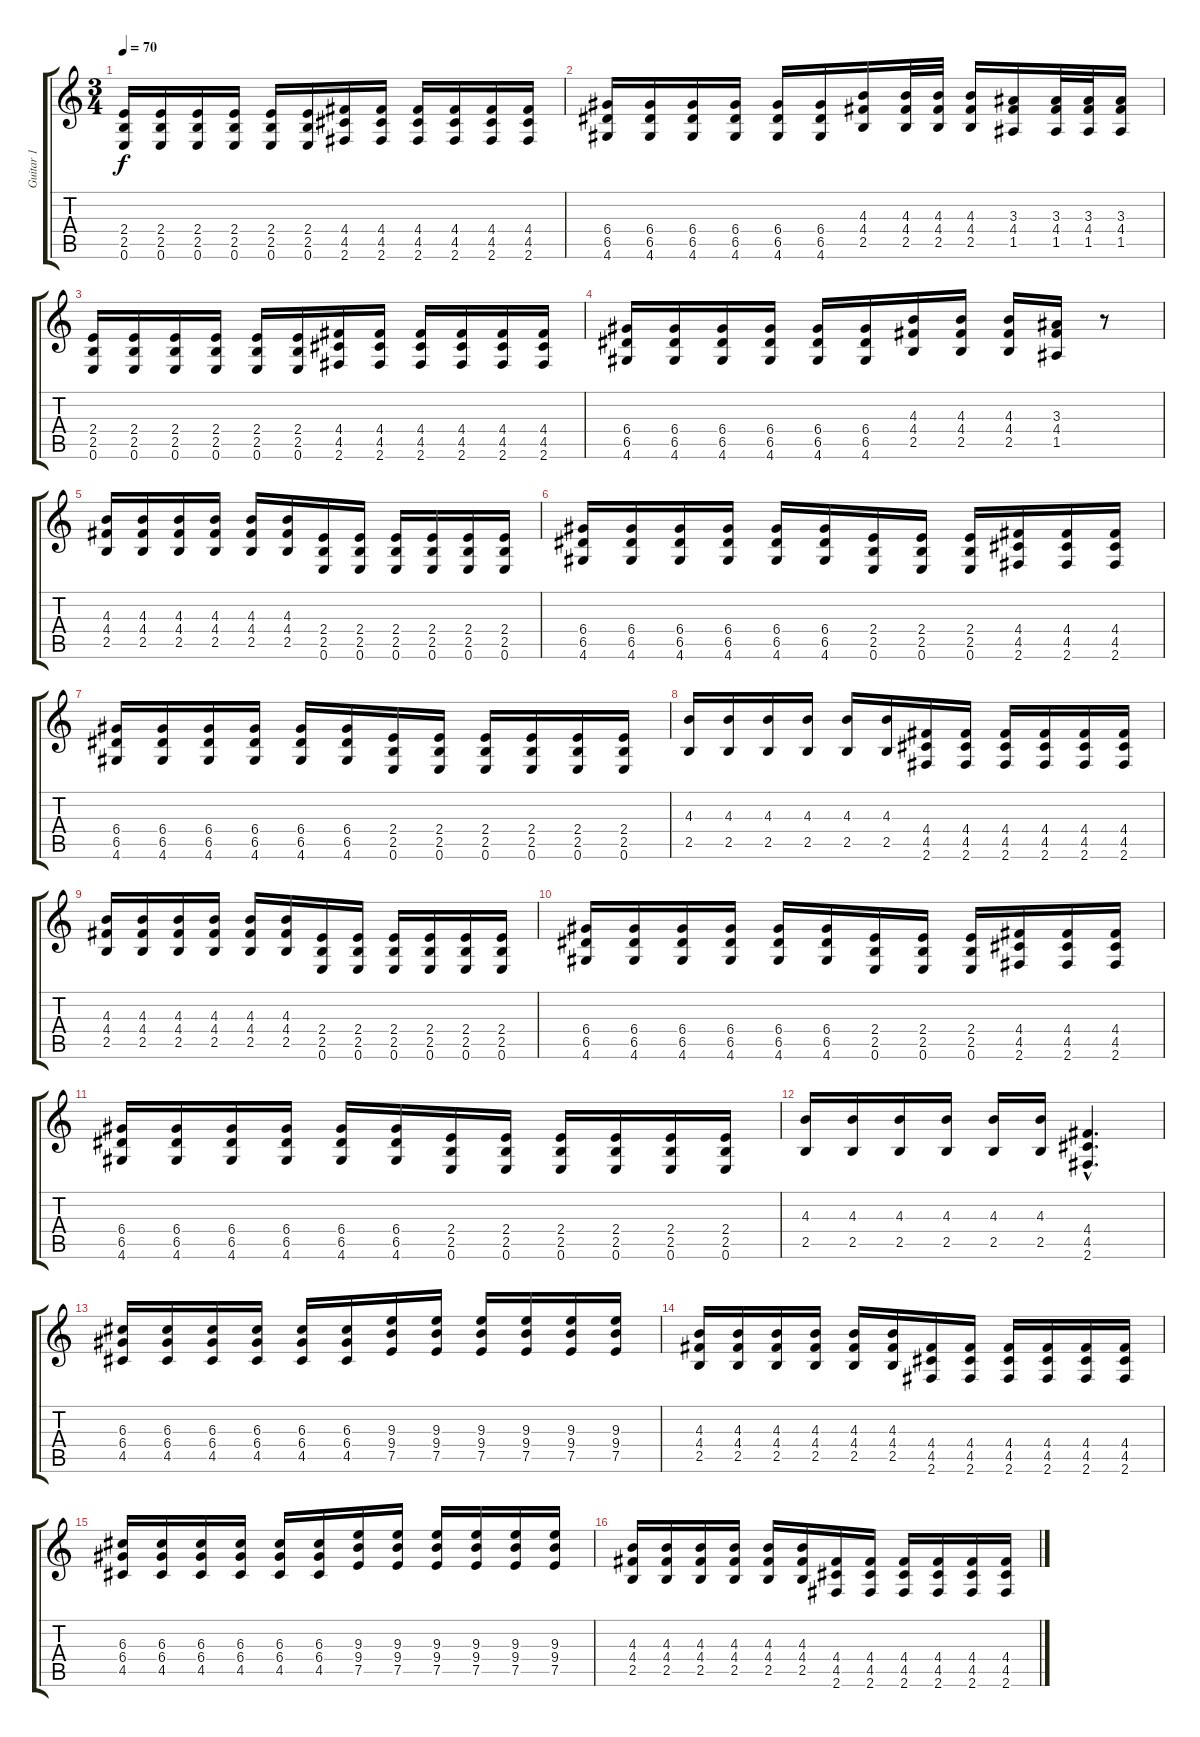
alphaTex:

\track ("Guitar 1" "Guitar 1") {instrument electricguitarclean}
\staff {score tabs}
\tuning (E4 B3 G3 D3 A2 E2) {hide}
\ts (3 4)
\tempo 70
\clef g2
\ks c
(2.4 2.5 0.6).16{dy f volume 16 balance 2 instrument electricguitarmuted} (2.4 2.5 0.6).16 (2.4 2.5 0.6).16 (2.4 2.5 0.6).16 (2.4 2.5 0.6).16 (2.4 2.5 0.6).16 (4.4 4.5 2.6).16 (4.4 4.5 2.6).16 (4.4 4.5 2.6).16 (4.4 4.5 2.6).16 (4.4 4.5 2.6).16 (4.4 4.5 2.6).16 |
(6.4 6.5 4.6).16 (6.4 6.5 4.6).16 (6.4 6.5 4.6).16 (6.4 6.5 4.6).16 (6.4 6.5 4.6).16 (6.4 6.5 4.6).16 (4.3 4.4 2.5).16{volume 16 balance 2 instrument overdrivenguitar} (4.3 4.4 2.5).32 (4.3 4.4 2.5).32 (4.3 4.4 2.5).16 (3.3 4.4 1.5).16 (3.3 4.4 1.5).32 (3.3 4.4 1.5).32 (3.3 4.4 1.5).16 |
(2.4 2.5 0.6).16{volume 16 balance 2 instrument overdrivenguitar} (2.4 2.5 0.6).16 (2.4 2.5 0.6).16 (2.4 2.5 0.6).16 (2.4 2.5 0.6).16 (2.4 2.5 0.6).16 (4.4 4.5 2.6).16 (4.4 4.5 2.6).16 (4.4 4.5 2.6).16 (4.4 4.5 2.6).16 (4.4 4.5 2.6).16 (4.4 4.5 2.6).16 |
(6.4 6.5 4.6).16 (6.4 6.5 4.6).16 (6.4 6.5 4.6).16 (6.4 6.5 4.6).16 (6.4 6.5 4.6).16 (6.4 6.5 4.6).16 (4.3 4.4 2.5).16 (4.3 4.4 2.5).16 (4.3 4.4 2.5).16 (3.3 4.4 1.5).16 r.8 |
(4.3 4.4 2.5).16 (4.3 4.4 2.5).16 (4.3 4.4 2.5).16 (4.3 4.4 2.5).16 (4.3 4.4 2.5).16 (4.3 4.4 2.5).16 (2.4 2.5 0.6).16 (2.4 2.5 0.6).16 (2.4 2.5 0.6).16 (2.4 2.5 0.6).16 (2.4 2.5 0.6).16 (2.4 2.5 0.6).16 |
(6.4 6.5 4.6).16 (6.4 6.5 4.6).16 (6.4 6.5 4.6).16 (6.4 6.5 4.6).16 (6.4 6.5 4.6).16 (6.4 6.5 4.6).16 (2.4 2.5 0.6).16 (2.4 2.5 0.6).16 (2.4 2.5 0.6).16 (4.4 4.5 2.6).16 (4.4 4.5 2.6).16 (4.4 4.5 2.6).16 |
(6.4 6.5 4.6).16{instrument electricguitarmuted} (6.4 6.5 4.6).16 (6.4 6.5 4.6).16 (6.4 6.5 4.6).16 (6.4 6.5 4.6).16 (6.4 6.5 4.6).16 (2.4 2.5 0.6).16 (2.4 2.5 0.6).16 (2.4 2.5 0.6).16 (2.4 2.5 0.6).16 (2.4 2.5 0.6).16 (2.4 2.5 0.6).16 |
(4.3 2.5).16{instrument overdrivenguitar} (4.3 2.5).16 (4.3 2.5).16 (4.3 2.5).16 (4.3 2.5).16 (4.3 2.5).16 (4.4 4.5 2.6).16 (4.4 4.5 2.6).16 (4.4 4.5 2.6).16 (4.4 4.5 2.6).16 (4.4 4.5 2.6).16 (4.4 4.5 2.6).16 |
(4.3 4.4 2.5).16 (4.3 4.4 2.5).16 (4.3 4.4 2.5).16 (4.3 4.4 2.5).16 (4.3 4.4 2.5).16 (4.3 4.4 2.5).16 (2.4 2.5 0.6).16 (2.4 2.5 0.6).16 (2.4 2.5 0.6).16 (2.4 2.5 0.6).16 (2.4 2.5 0.6).16 (2.4 2.5 0.6).16 |
(6.4 6.5 4.6).16 (6.4 6.5 4.6).16 (6.4 6.5 4.6).16 (6.4 6.5 4.6).16 (6.4 6.5 4.6).16 (6.4 6.5 4.6).16 (2.4 2.5 0.6).16 (2.4 2.5 0.6).16 (2.4 2.5 0.6).16 (4.4 4.5 2.6).16 (4.4 4.5 2.6).16 (4.4 4.5 2.6).16 |
(6.4 6.5 4.6).16{instrument electricguitarmuted} (6.4 6.5 4.6).16 (6.4 6.5 4.6).16 (6.4 6.5 4.6).16 (6.4 6.5 4.6).16 (6.4 6.5 4.6).16 (2.4 2.5 0.6).16 (2.4 2.5 0.6).16 (2.4 2.5 0.6).16 (2.4 2.5 0.6).16 (2.4 2.5 0.6).16 (2.4 2.5 0.6).16 |
(4.3 2.5).16{instrument overdrivenguitar} (4.3 2.5).16 (4.3 2.5).16 (4.3 2.5).16 (4.3 2.5).16 (4.3 2.5).16 (4.4{hac} 4.5{hac} 2.6{hac}).4{d} |
(6.3 6.4 4.5).16{instrument overdrivenguitar} (6.3 6.4 4.5).16 (6.3 6.4 4.5).16 (6.3 6.4 4.5).16 (6.3 6.4 4.5).16 (6.3 6.4 4.5).16 (9.3 9.4 7.5).16 (9.3 9.4 7.5).16 (9.3 9.4 7.5).16 (9.3 9.4 7.5).16 (9.3 9.4 7.5).16 (9.3 9.4 7.5).16 |
(4.3 4.4 2.5).16 (4.3 4.4 2.5).16 (4.3 4.4 2.5).16 (4.3 4.4 2.5).16 (4.3 4.4 2.5).16 (4.3 4.4 2.5).16 (4.4 4.5 2.6).16 (4.4 4.5 2.6).16 (4.4 4.5 2.6).16 (4.4 4.5 2.6).16 (4.4 4.5 2.6).16 (4.4 4.5 2.6).16 |
(6.3 6.4 4.5).16 (6.3 6.4 4.5).16 (6.3 6.4 4.5).16 (6.3 6.4 4.5).16 (6.3 6.4 4.5).16 (6.3 6.4 4.5).16 (9.3 9.4 7.5).16 (9.3 9.4 7.5).16 (9.3 9.4 7.5).16 (9.3 9.4 7.5).16 (9.3 9.4 7.5).16 (9.3 9.4 7.5).16 |
(4.3 4.4 2.5).16 (4.3 4.4 2.5).16 (4.3 4.4 2.5).16 (4.3 4.4 2.5).16 (4.3 4.4 2.5).16 (4.3 4.4 2.5).16 (4.4 4.5 2.6).16 (4.4 4.5 2.6).16 (4.4 4.5 2.6).16 (4.4 4.5 2.6).16 (4.4 4.5 2.6).16 (4.4 4.5 2.6).16
